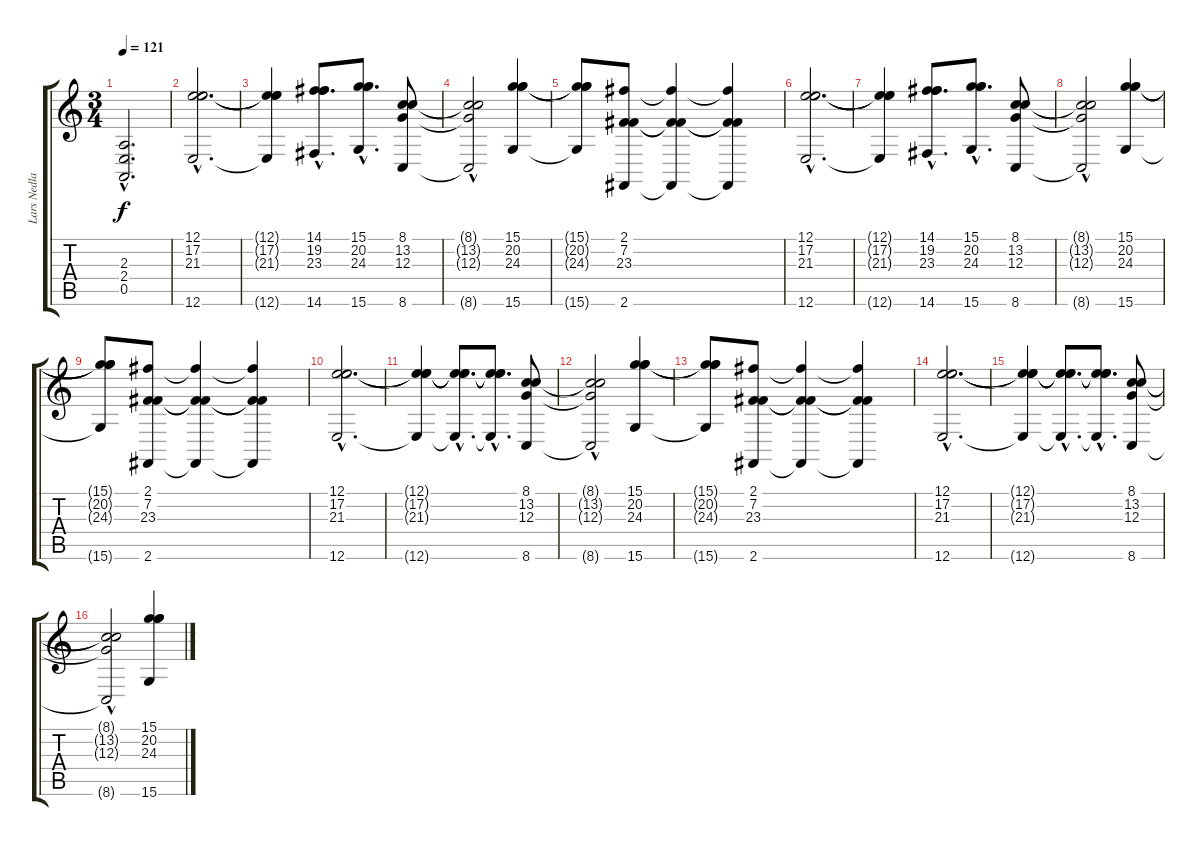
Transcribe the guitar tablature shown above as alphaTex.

\track ("Lars Nedland" "Lars Nedla") {instrument stringensemble1}
\staff {score tabs}
\tuning (E4 B3 G3 D3 A2 E2) {hide}
\ts (3 4)
\tempo 121
\clef g2
\ks c
(2.3{hac} 2.4{hac} 0.5{hac}).2{d dy f} |
(12.1{hac} 17.2{hac} 21.3{hac} 12.6{hac}).2{d} |
(12.1{t} 17.2{t} 21.3{t} 12.6{t}).4 (14.1{hac} 19.2{hac} 23.3{hac} 14.6{hac}).8{d} (15.1{hac} 20.2{hac} 24.3{hac} 15.6{hac}).8{d} (8.1 13.2 12.3 8.6).8 |
(8.1{t} 13.2{t} 12.3{hac t} 8.6{t}).2 (15.1 20.2 24.3 15.6).4 |
(15.1{t} 20.2{t} 24.3{t} 15.6{t}).8 (2.1 7.2 23.3 2.6).8 (2.1{t} 7.2{t} 23.3{t} 2.6{t}).4 (2.1{t} 7.2{t} 23.3{t} 2.6{t}).4 |
(12.1{hac} 17.2{hac} 21.3{hac} 12.6{hac}).2{d} |
(12.1{t} 17.2{t} 21.3{t} 12.6{t}).4 (14.1{hac} 19.2{hac} 23.3{hac} 14.6{hac}).8{d} (15.1{hac} 20.2{hac} 24.3{hac} 15.6{hac}).8{d} (8.1 13.2 12.3 8.6).8 |
(8.1{t} 13.2{t} 12.3{hac t} 8.6{t}).2 (15.1 20.2 24.3 15.6).4 |
(15.1{t} 20.2{t} 24.3{t} 15.6{t}).8 (2.1 7.2 23.3 2.6).8 (2.1{t} 7.2{t} 23.3{t} 2.6{t}).4 (2.1{t} 7.2{t} 23.3{t} 2.6{t}).4 |
(12.1{hac} 17.2{hac} 21.3{hac} 12.6{hac}).2{d} |
(12.1{t} 17.2{t} 21.3{t} 12.6{t}).4 (12.1{hac t} 17.2{hac t} 21.3{hac t} 12.6{hac t}).8{d} (12.1{hac t} 17.2{hac t} 21.3{hac t} 12.6{hac t}).8{d} (8.1 13.2 12.3 8.6).8 |
(8.1{t} 13.2{t} 12.3{hac t} 8.6{t}).2 (15.1 20.2 24.3 15.6).4 |
(15.1{t} 20.2{t} 24.3{t} 15.6{t}).8 (2.1 7.2 23.3 2.6).8 (2.1{t} 7.2{t} 23.3{t} 2.6{t}).4 (2.1{t} 7.2{t} 23.3{t} 2.6{t}).4 |
(12.1{hac} 17.2{hac} 21.3{hac} 12.6{hac}).2{d} |
(12.1{t} 17.2{t} 21.3{t} 12.6{t}).4 (12.1{hac t} 17.2{hac t} 21.3{hac t} 12.6{hac t}).8{d} (12.1{hac t} 17.2{hac t} 21.3{hac t} 12.6{hac t}).8{d} (8.1 13.2 12.3 8.6).8 |
(8.1{t} 13.2{t} 12.3{hac t} 8.6{t}).2 (15.1 20.2 24.3 15.6).4
